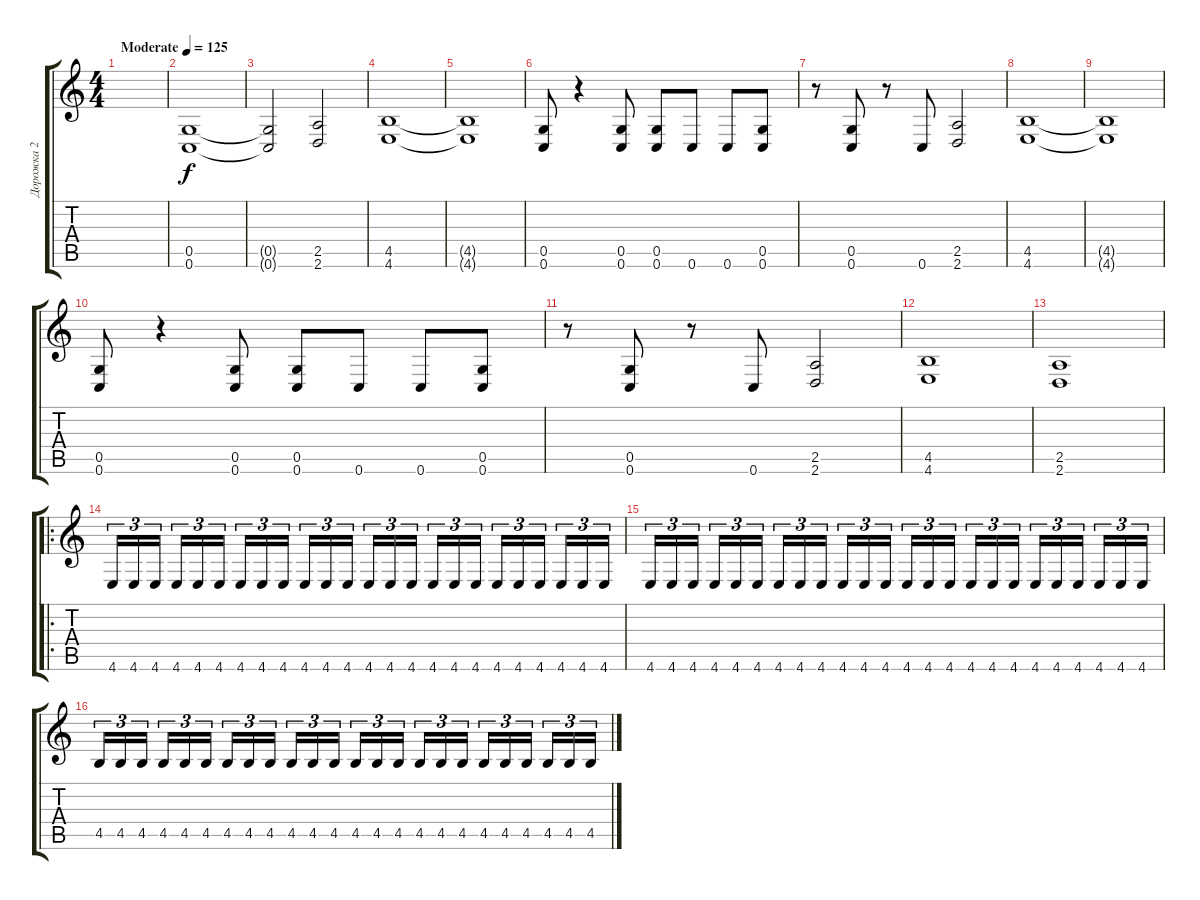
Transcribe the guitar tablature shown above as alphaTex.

\track ("Дорожка 2" "Дорожка 2") {instrument distortionguitar}
\staff {score tabs}
\tuning (D4 A3 F3 C3 G2 C2) {hide}
\ts (4 4)
\tempo (125 "Moderate")
\clef g2
\ks c
|
(0.5 0.6).1 |
(0.5{t} 0.6{t}).2 (2.5 2.6).2 |
(4.5 4.6).1 |
(4.5{t} 4.6{t}).1 |
(0.5 0.6).8 r.4 (0.5 0.6).8 (0.5 0.6).8 0.6.8 0.6.8 (0.5 0.6).8 |
r.8 (0.5 0.6).8 r.8 0.6.8 (2.5 2.6).2 |
(4.5 4.6).1 |
(4.5{t} 4.6{t}).1 |
(0.5 0.6).8 r.4 (0.5 0.6).8 (0.5 0.6).8 0.6.8 0.6.8 (0.5 0.6).8 |
r.8 (0.5 0.6).8 r.8 0.6.8 (2.5 2.6).2 |
(4.5 4.6).1 |
(2.5 2.6).1 |
\ro
4.6.16{tu (3 2)} 4.6.16{tu (3 2)} 4.6.16{tu (3 2) beam splitsecondary} 4.6.16{tu (3 2)} 4.6.16{tu (3 2)} 4.6.16{tu (3 2)} 4.6.16{tu (3 2)} 4.6.16{tu (3 2)} 4.6.16{tu (3 2) beam splitsecondary} 4.6.16{tu (3 2)} 4.6.16{tu (3 2)} 4.6.16{tu (3 2)} 4.6.16{tu (3 2)} 4.6.16{tu (3 2)} 4.6.16{tu (3 2) beam splitsecondary} 4.6.16{tu (3 2)} 4.6.16{tu (3 2)} 4.6.16{tu (3 2)} 4.6.16{tu (3 2)} 4.6.16{tu (3 2)} 4.6.16{tu (3 2) beam splitsecondary} 4.6.16{tu (3 2)} 4.6.16{tu (3 2)} 4.6.16{tu (3 2)} |
4.6.16{tu (3 2)} 4.6.16{tu (3 2)} 4.6.16{tu (3 2) beam splitsecondary} 4.6.16{tu (3 2)} 4.6.16{tu (3 2)} 4.6.16{tu (3 2)} 4.6.16{tu (3 2)} 4.6.16{tu (3 2)} 4.6.16{tu (3 2) beam splitsecondary} 4.6.16{tu (3 2)} 4.6.16{tu (3 2)} 4.6.16{tu (3 2)} 4.6.16{tu (3 2)} 4.6.16{tu (3 2)} 4.6.16{tu (3 2) beam splitsecondary} 4.6.16{tu (3 2)} 4.6.16{tu (3 2)} 4.6.16{tu (3 2)} 4.6.16{tu (3 2)} 4.6.16{tu (3 2)} 4.6.16{tu (3 2) beam splitsecondary} 4.6.16{tu (3 2)} 4.6.16{tu (3 2)} 4.6.16{tu (3 2)} |
4.5.16{tu (3 2)} 4.5.16{tu (3 2)} 4.5.16{tu (3 2) beam splitsecondary} 4.5.16{tu (3 2)} 4.5.16{tu (3 2)} 4.5.16{tu (3 2)} 4.5.16{tu (3 2)} 4.5.16{tu (3 2)} 4.5.16{tu (3 2) beam splitsecondary} 4.5.16{tu (3 2)} 4.5.16{tu (3 2)} 4.5.16{tu (3 2)} 4.5.16{tu (3 2)} 4.5.16{tu (3 2)} 4.5.16{tu (3 2) beam splitsecondary} 4.5.16{tu (3 2)} 4.5.16{tu (3 2)} 4.5.16{tu (3 2)} 4.5.16{tu (3 2)} 4.5.16{tu (3 2)} 4.5.16{tu (3 2) beam splitsecondary} 4.5.16{tu (3 2)} 4.5.16{tu (3 2)} 4.5.16{tu (3 2)}
